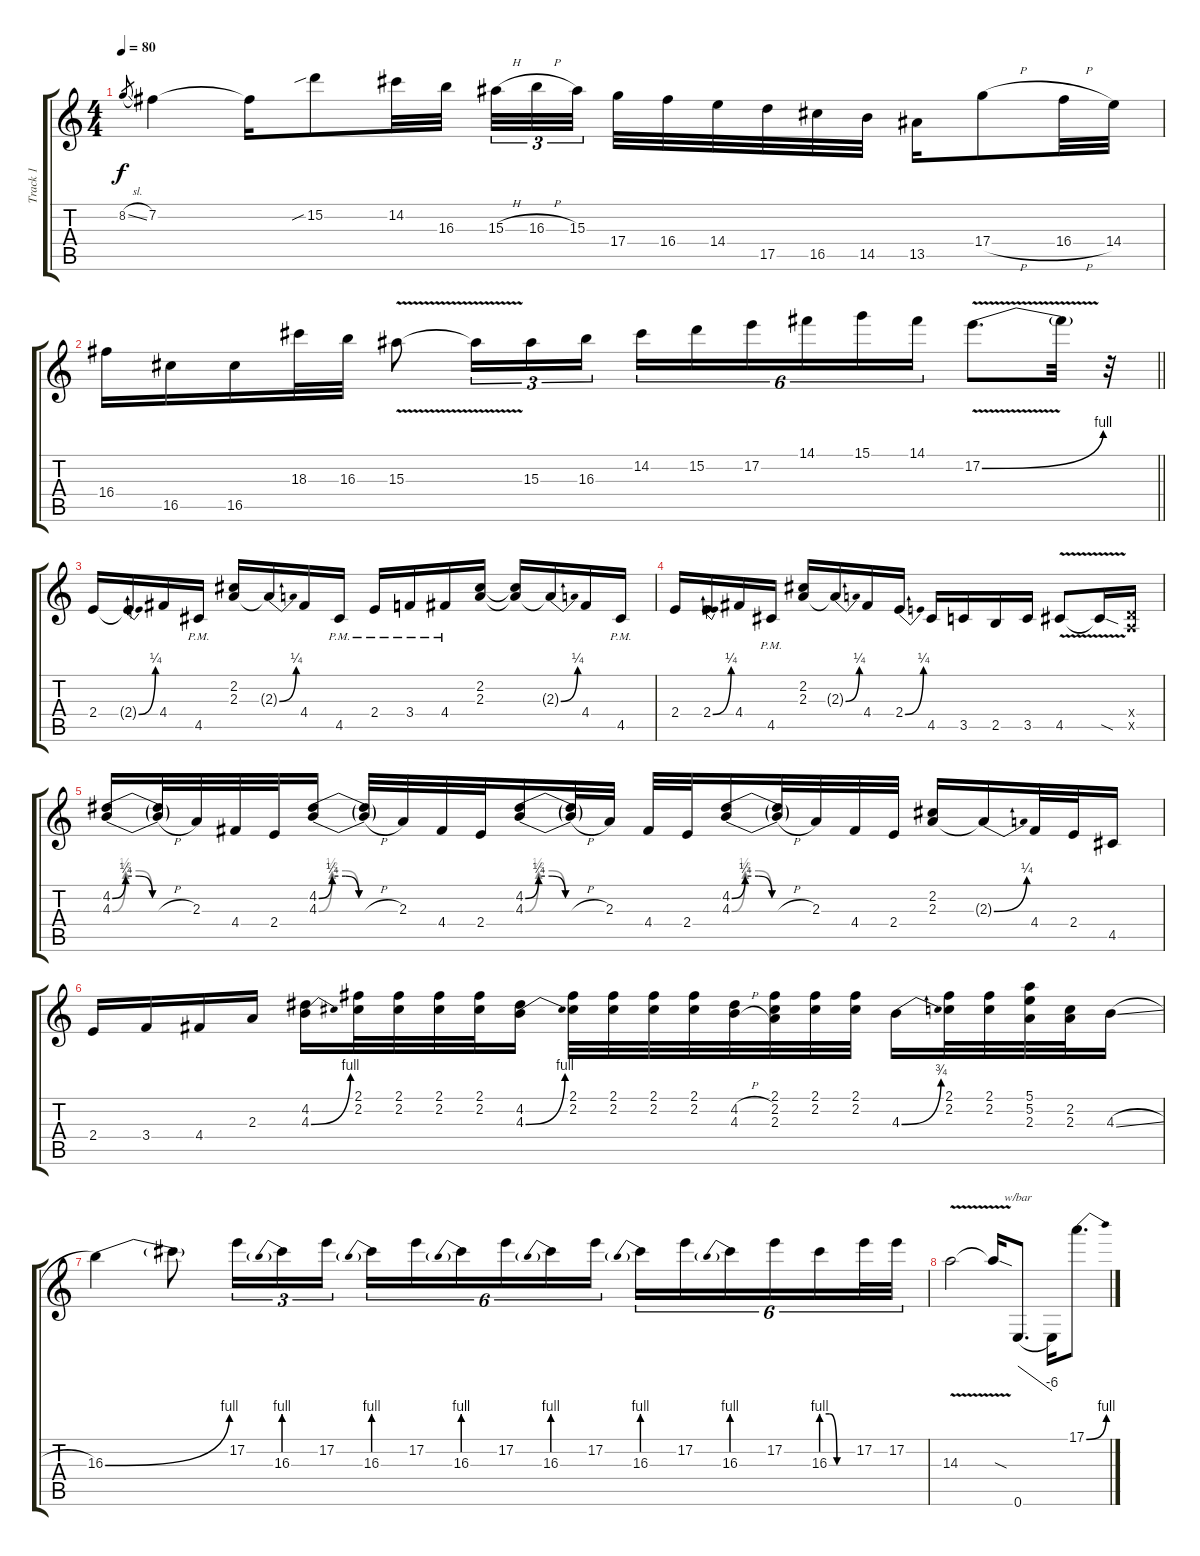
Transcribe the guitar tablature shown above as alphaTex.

\track ("Track 1" "Track 1") {instrument distortionguitar}
\staff {score tabs}
\tuning (E4 B3 G3 D3 A2 E2) {hide}
\ts (4 4)
\tempo 80
\clef g2
\ks c
8.2{sl}.8{gr dy f} 7.2.4 7.2{t}.16 15.2{sib}.8 14.2.32 16.3.32 15.3{h}.32{tu (3 2)} 16.3{h}.32{tu (3 2)} 15.3.32{tu (3 2) beam splitsecondary} 17.4.32 16.4.32 14.4.32 17.5.32 16.5.32 14.5.32 13.5.16 17.4{h}.8 16.4{h}.32 14.4.32 |
\barLineRight lightlight
16.4.16 16.5.16 16.5.16 18.3.32 16.3.32 15.3{v}.8 15.3{t}.16{tu (3 2)} 15.3.16{tu (3 2)} 16.3.16{tu (3 2)} 14.2.16{tu (6 4)} 15.2.16{tu (6 4)} 17.2.16{tu (6 4)} 14.1.16{tu (6 4)} 15.1.16{tu (6 4)} 14.1.16{tu (6 4)} 17.2{be (bend 0 0 60 4) v}.8{d} 17.2{t}.32 r.32 |
2.4.16 2.4{be (bend 0 0 60 1) t}.16 4.4.16 4.5{pm}.16 (2.2 2.3).16 2.3{be (bend 0 0 60 1) t}.16 4.4.16 4.5{pm}.16 2.4{pm}.16 3.4{pm}.16 4.4{pm}.16 (2.2 2.3).16 (2.2{t} 2.3{t}).16 2.3{be (bend 0 0 60 1) t}.16 4.4.16 4.5{pm}.16 |
2.4.16 2.4{be (bend 0 0 60 1)}.16 4.4.16 4.5{pm}.16 (2.2 2.3).16 2.3{be (bend 0 0 60 1) t}.16 4.4.16 2.4{be (bend 0 0 60 1)}.16 4.5.16 3.5.16 2.5.16 3.5.16 4.5{v}.8 4.5{sod t}.16 (0.4{x} 0.5{x}).16 |
(4.2{be (custom 0 0 10 1 20 1 30 0 60 0)} 4.3{be (custom 0 0 10 2 20 2 30 0 60 0)}).16 (4.2{t} 4.3{h t}).32 2.3.32 4.4.32 2.4.32 (4.2{be (custom 0 0 10 1 20 1 30 0 60 0)} 4.3{be (custom 0 0 10 2 20 2 30 0 60 0)}).16 (4.2{t} 4.3{h t}).32 2.3.32 4.4.32 2.4.32 (4.2{be (custom 0 0 10 1 20 1 30 0 60 0)} 4.3{be (custom 0 0 10 2 20 2 30 0 60 0)}).16 (4.2{t} 4.3{h t}).32 2.3.32 4.4.32 2.4.32 (4.2{be (custom 0 0 10 1 20 1 30 0 60 0)} 4.3{be (custom 0 0 10 2 20 2 30 0 60 0)}).16 (4.2{t} 4.3{h t}).32 2.3.32 4.4.32 2.4.32 (2.2 2.3).16 2.3{be (bend 0 0 60 1) t}.16 4.4.32 2.4.32 4.5.16 |
2.4.16 3.4.16 4.4.16 2.3.16 (4.2 4.3{be (bend 0 0 60 4)}).16 (2.1 2.2).32 (2.1 2.2).32 (2.1 2.2).32 (2.1 2.2).32 (4.2 4.3{be (bend 0 0 60 4)}).16 (2.1 2.2).32 (2.1 2.2).32 (2.1 2.2).32 (2.1 2.2).32 (4.2{h} 4.3{h}).32 (2.1 2.2 2.3).32 (2.1 2.2).32 (2.1 2.2).32 4.3{be (bend 0 0 60 3)}.16 (2.1 2.2).32 (2.1 2.2).32 (5.1 5.2 2.3).32 (2.2 2.3).32 4.3{sl}.16 |
16.3{be (bend 0 0 60 4)}.4 16.3{t}.8 17.2.16{tu (3 2)} 16.3{be (prebend 0 4 60 4)}.16{tu (3 2)} 17.2.16{tu (3 2)} 16.3{be (prebend 0 4 60 4)}.16{tu (6 4)} 17.2.16{tu (6 4)} 16.3{be (prebend 0 4 60 4)}.16{tu (6 4)} 17.2.16{tu (6 4)} 16.3{be (prebend 0 4 60 4)}.16{tu (6 4)} 17.2.16{tu (6 4)} 16.3{be (prebend 0 4 60 4)}.16{tu (6 4)} 17.2.16{tu (6 4)} 16.3{be (prebend 0 4 60 4)}.16{tu (6 4)} 17.2.16{tu (6 4)} 16.3{be (custom 0 4 15 4 30 0 60 0)}.16{tu (6 4)} 17.2.32{tu (6 4)} 17.2.32{tu (6 4)} |
14.3{v}.2 14.3{sod t}.16 0.6.8{d tbe (dive default 0 0 60 -24)} 0.6{t}.16 17.1{be (bend 0 0 60 4)}.8{d}
